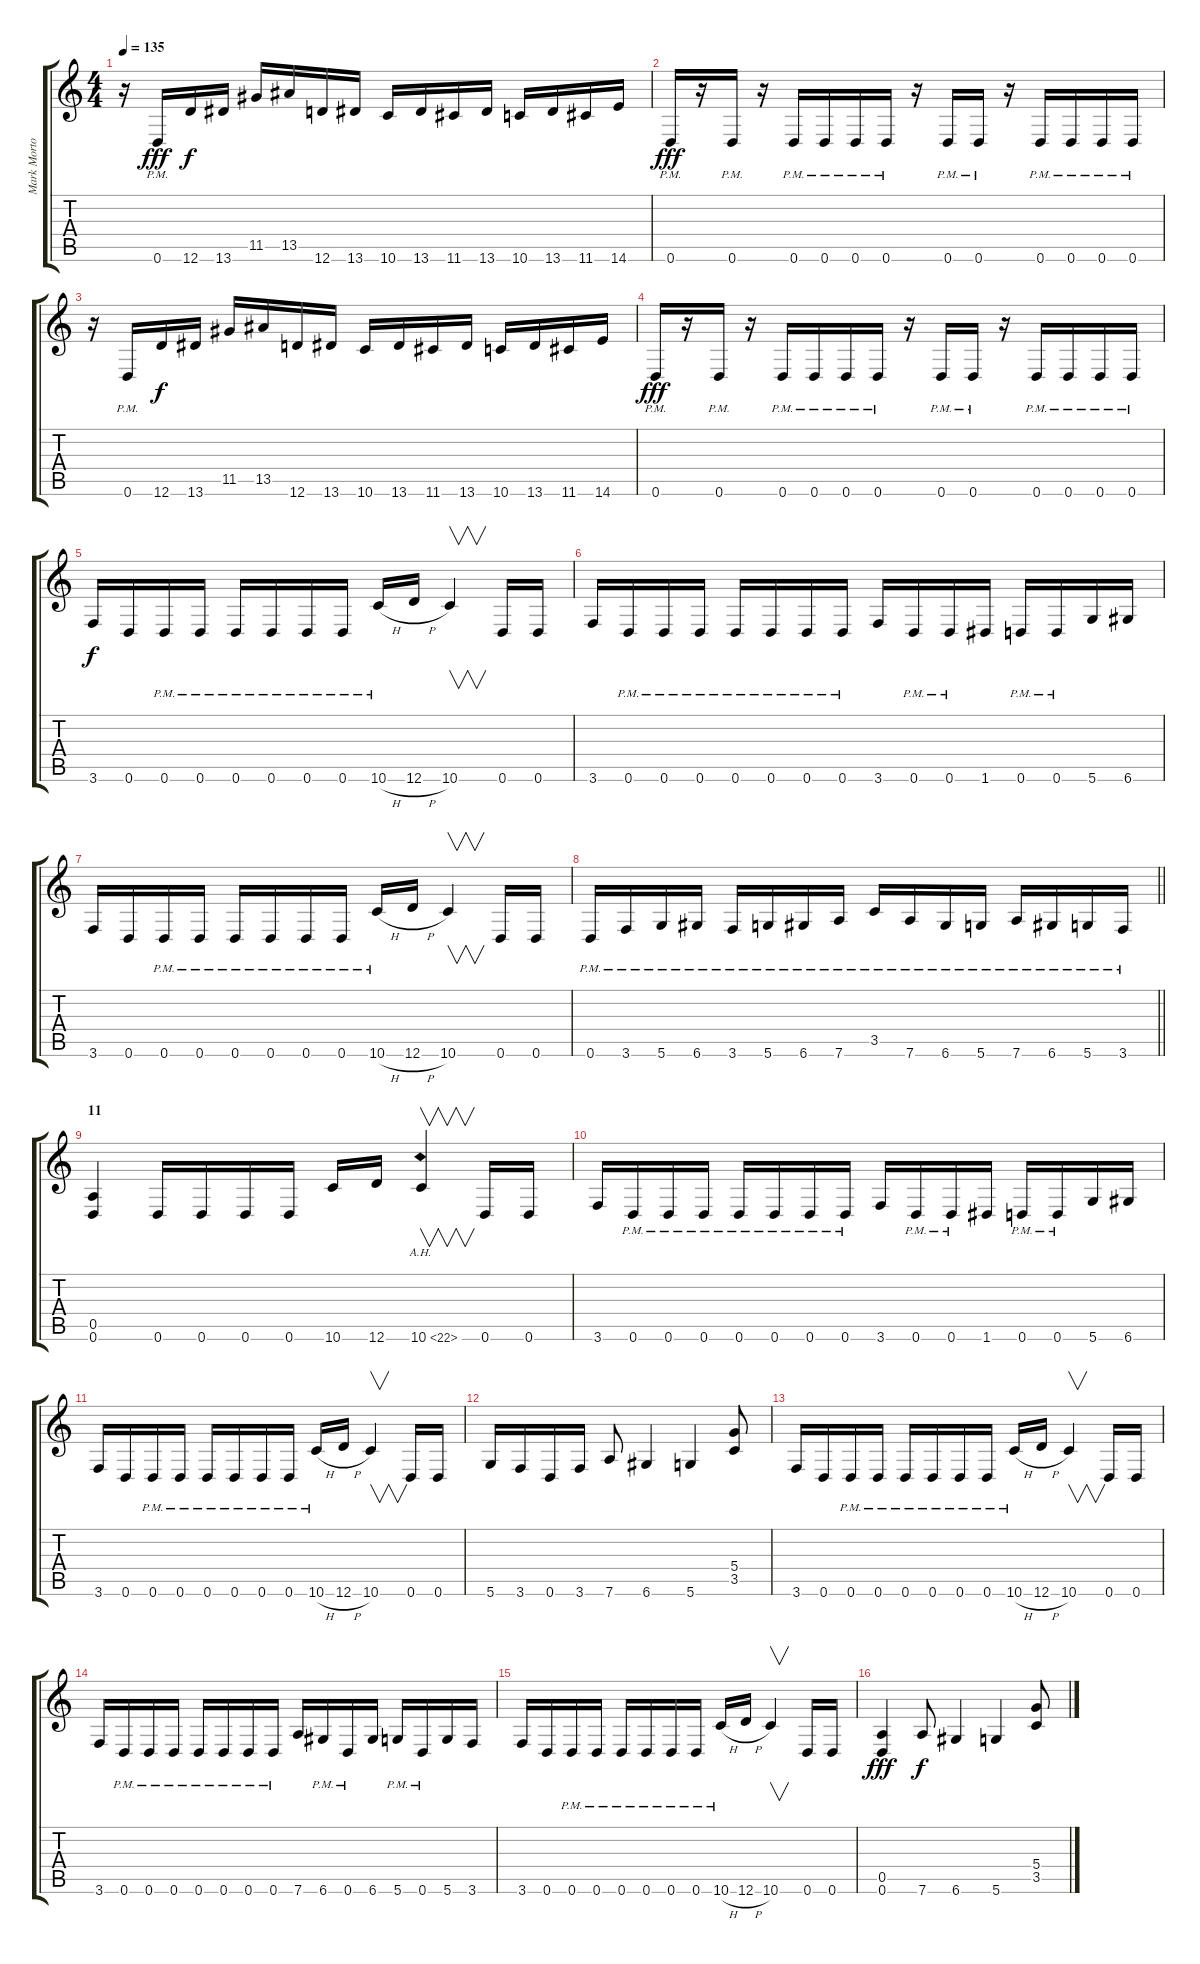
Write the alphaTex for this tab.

\track ("Mark Morton" "Mark Morto") {instrument distortionguitar}
\staff {score tabs}
\tuning (E4 B3 G3 D3 A2 D2) {hide}
\ts (4 4)
\tempo 135
\clef g2
\ks c
r.16{dy fff} 0.6{pm}.16 12.6.16{dy f} 13.6.16 11.5.16 13.5.16 12.6.16 13.6.16 10.6.16 13.6.16 11.6.16 13.6.16 10.6.16 13.6.16 11.6.16 14.6.16 |
0.6{pm}.16{dy fff} r.16 0.6{pm}.16 r.16 0.6{pm}.16 0.6{pm}.16 0.6{pm}.16 0.6{pm}.16 r.16 0.6{pm}.16 0.6{pm}.16 r.16 0.6{pm}.16 0.6{pm}.16 0.6{pm}.16 0.6{pm}.16 |
r.16 0.6{pm}.16 12.6.16{dy f} 13.6.16 11.5.16 13.5.16 12.6.16 13.6.16 10.6.16 13.6.16 11.6.16 13.6.16 10.6.16 13.6.16 11.6.16 14.6.16 |
0.6{pm}.16{dy fff} r.16 0.6{pm}.16 r.16 0.6{pm}.16 0.6{pm}.16 0.6{pm}.16 0.6{pm}.16 r.16 0.6{pm}.16 0.6{pm}.16 r.16 0.6{pm}.16 0.6{pm}.16 0.6{pm}.16 0.6{pm}.16 |
3.6.16{dy f} 0.6.16 0.6{pm}.16 0.6{pm}.16 0.6{pm}.16 0.6{pm}.16 0.6{pm}.16 0.6{pm}.16 10.6{h pm}.16 12.6{h}.16 10.6.4{v} 0.6.16 0.6.16 |
3.6.16 0.6{pm}.16 0.6{pm}.16 0.6{pm}.16 0.6{pm}.16 0.6{pm}.16 0.6{pm}.16 0.6{pm}.16 3.6.16 0.6{pm}.16 0.6{pm}.16 1.6.16 0.6{pm}.16 0.6{pm}.16 5.6.16 6.6.16 |
3.6.16 0.6.16 0.6{pm}.16 0.6{pm}.16 0.6{pm}.16 0.6{pm}.16 0.6{pm}.16 0.6{pm}.16 10.6{h pm}.16 12.6{h}.16 10.6.4{v} 0.6.16 0.6.16 |
\barLineRight lightlight
0.6{pm}.16 3.6{pm}.16 5.6{pm}.16 6.6{pm}.16 3.6{pm}.16 5.6{pm}.16 6.6{pm}.16 7.6{pm}.16 3.5{pm}.16 7.6{pm}.16 6.6{pm}.16 5.6{pm}.16 7.6{pm}.16 6.6{pm}.16 5.6{pm}.16 3.6{pm}.16 |
\section ("" "11")
(0.5 0.6).4 0.6.16 0.6.16 0.6.16 0.6.16 10.6.16 12.6.16 10.6{ah 12}.4{v} 0.6.16 0.6.16 |
3.6.16 0.6{pm}.16 0.6{pm}.16 0.6{pm}.16 0.6{pm}.16 0.6{pm}.16 0.6{pm}.16 0.6{pm}.16 3.6.16 0.6{pm}.16 0.6{pm}.16 1.6.16 0.6{pm}.16 0.6{pm}.16 5.6.16 6.6.16 |
3.6.16 0.6.16 0.6{pm}.16 0.6{pm}.16 0.6{pm}.16 0.6{pm}.16 0.6{pm}.16 0.6{pm}.16 10.6{h pm}.16 12.6{h}.16 10.6.4{v} 0.6.16 0.6.16 |
5.6.16 3.6.16 0.6.16 3.6.16 7.6.8 6.6.4 5.6.4 (5.4 3.5).8 |
3.6.16 0.6.16 0.6{pm}.16 0.6{pm}.16 0.6{pm}.16 0.6{pm}.16 0.6{pm}.16 0.6{pm}.16 10.6{h pm}.16 12.6{h}.16 10.6.4{v} 0.6.16 0.6.16 |
3.6.16 0.6{pm}.16 0.6{pm}.16 0.6{pm}.16 0.6{pm}.16 0.6{pm}.16 0.6{pm}.16 0.6{pm}.16 7.6.16 6.6{pm}.16 0.6{pm}.16 6.6.16 5.6{pm}.16 0.6{pm}.16 5.6.16 3.6.16 |
3.6.16 0.6.16 0.6{pm}.16 0.6{pm}.16 0.6{pm}.16 0.6{pm}.16 0.6{pm}.16 0.6{pm}.16 10.6{h pm}.16 12.6{h}.16 10.6.4{v} 0.6.16 0.6.16 |
(0.5 0.6).4{dy fff} 7.6.8{dy f} 6.6.4 5.6.4 (5.4 3.5).8
